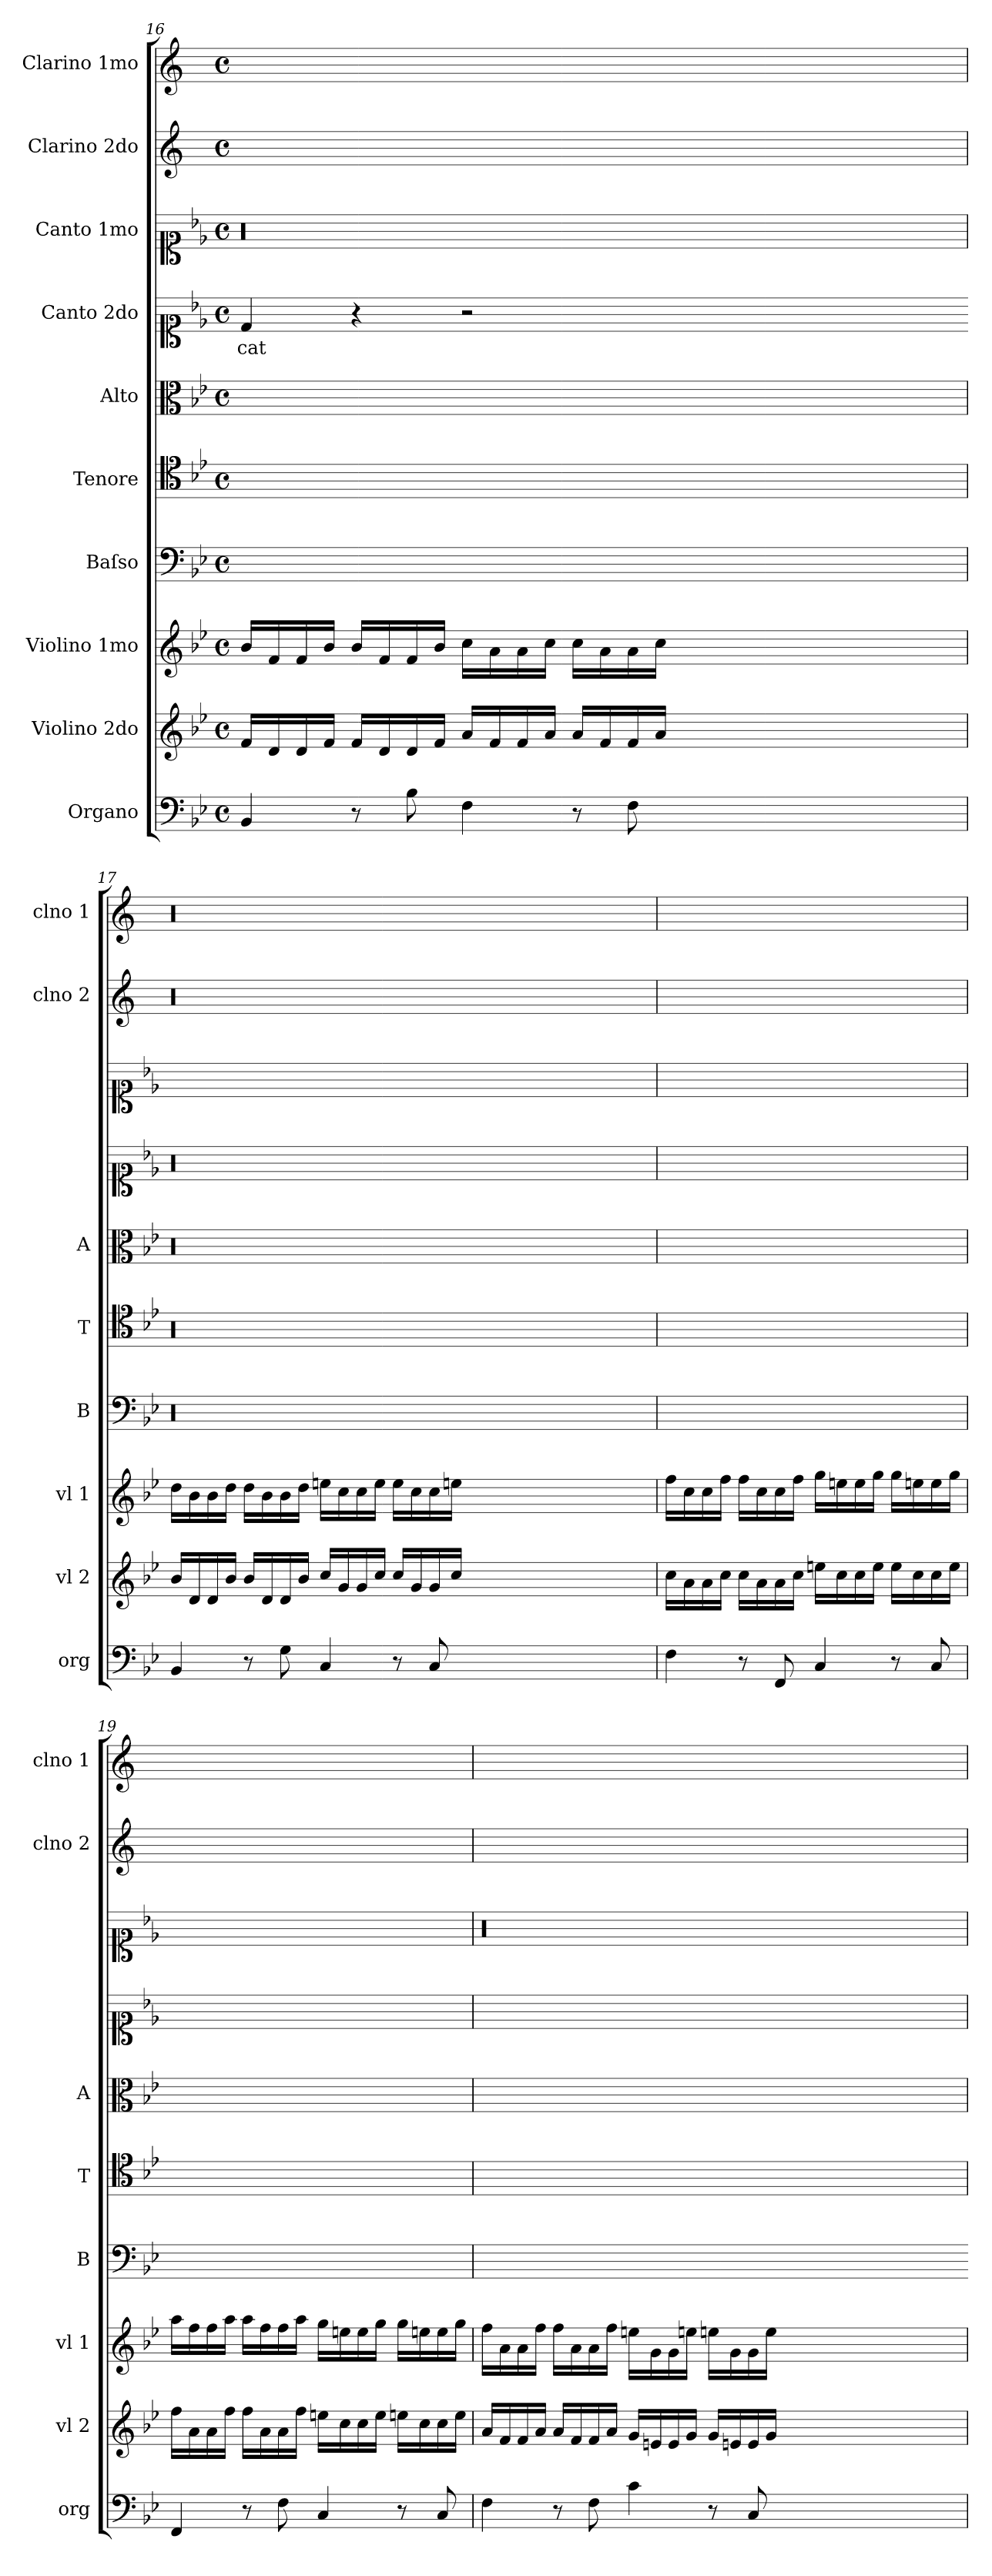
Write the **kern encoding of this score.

**kern	**kern	**kern	**kern	**kern	**kern	**kern	**text	**kern	**kern	**kern
*part10	*part9	*part8	*part7	*part6	*part5	*part4	*part4	*part3	*part2	*part1
*staff10	*staff9	*staff8	*staff7	*staff6	*staff5	*staff4	*staff4	*staff3	*staff2	*staff1
*I"Organo	*I"Violino 2do	*I"Violino 1mo	*I"Baſso	*I"Tenore	*I"Alto	*I"Canto 2do	*	*I"Canto 1mo	*I"Clarino 2do	*I"Clarino 1mo
*I'org	*I'vl 2	*I'vl 1	*I'B	*I'T	*I'A	*	*	*	*I'clno 2	*I'clno 1
*clefF4	*clefG2	*clefG2	*clefF4	*clefC4	*clefC3	*clefC1	*	*clefC1	*clefG2	*clefG2
*	*	*	*	*	*	*	*	*	*ITrd1c2	*ITrd1c2
*k[b-e-]	*k[b-e-]	*k[b-e-]	*k[b-e-]	*k[b-e-]	*k[b-e-]	*k[b-e-]	*	*k[b-e-]	*k[b-e-]	*k[b-e-]
*M4/4	*M4/4	*M4/4	*M4/4	*M4/4	*M4/4	*M4/4	*	*M4/4	*M4/4	*M4/4
*met(c)	*met(c)	*met(c)	*met(c)	*met(c)	*met(c)	*met(c)	*	*met(c)	*met(c)	*met(c)
=16	=16	=16	=16	=16	=16	=16	=16	=16	=16	=16
4BB-/	16f/LL	16b-/LL	00ryy	00ryy	00ryy	4d/	-cat	00r	00ryy	00ryy
.	16d/	16f/	.	.	.	.	.	.	.	.
.	16d/	16f/	.	.	.	.	.	.	.	.
.	16f/JJ	16b-/JJ	.	.	.	.	.	.	.	.
8r	16f/LL	16b-/LL	.	.	.	4r	.	.	.	.
.	16d/	16f/	.	.	.	.	.	.	.	.
8B-\	16d/	16f/	.	.	.	.	.	.	.	.
.	16f/JJ	16b-/JJ	.	.	.	.	.	.	.	.
4F\	16a/LL	16cc\LL	.	.	.	2r	.	.	.	.
.	16f/	16a\	.	.	.	.	.	.	.	.
.	16f/	16a\	.	.	.	.	.	.	.	.
.	16a/JJ	16cc\JJ	.	.	.	.	.	.	.	.
8r	16a/LL	16cc\LL	.	.	.	.	.	.	.	.
.	16f/	16a\	.	.	.	.	.	.	.	.
8F\	16f/	16a\	.	.	.	.	.	.	.	.
.	16a/JJ	16cc\JJ	.	.	.	.	.	.	.	.
0.ryy	0.ryy	0.ryy	.	.	.	0.ryy	.	.	.	.
=17	=17	=17	=17	=17	=17	=17-	=17	=17	=17	=17
4BB-/	16b-/LL	16dd\LL	00r	00r	00r	00r	.	00ryy	00r	00r
.	16d/	16b-\	.	.	.	.	.	.	.	.
.	16d/	16b-\	.	.	.	.	.	.	.	.
.	16b-/JJ	16dd\JJ	.	.	.	.	.	.	.	.
8r	16b-/LL	16dd\LL	.	.	.	.	.	.	.	.
.	16d/	16b-\	.	.	.	.	.	.	.	.
8G\	16d/	16b-\	.	.	.	.	.	.	.	.
.	16b-/JJ	16dd\JJ	.	.	.	.	.	.	.	.
4C/	16cc/LL	16een\LL	.	.	.	.	.	.	.	.
.	16g/	16cc\	.	.	.	.	.	.	.	.
.	16g/	16cc\	.	.	.	.	.	.	.	.
.	16cc/JJ	16ee\JJ	.	.	.	.	.	.	.	.
8r	16cc/LL	16ee\LL	.	.	.	.	.	.	.	.
.	16g/	16cc\	.	.	.	.	.	.	.	.
8C/	16g/	16cc\	.	.	.	.	.	.	.	.
.	16cc/JJ	16een\JJ	.	.	.	.	.	.	.	.
0.ryy	0.ryy	0.ryy	.	.	.	.	.	.	.	.
=18	=18	=18	=18	=18	=18	=18	=18	=18	=18	=18
4F\	16cc\LL	16ff\LL	1ryy	1ryy	1ryy	1ryy	.	1ryy	1ryy	1ryy
.	16a\	16cc\	.	.	.	.	.	.	.	.
.	16a\	16cc\	.	.	.	.	.	.	.	.
.	16cc\JJ	16ff\JJ	.	.	.	.	.	.	.	.
8r	16cc\LL	16ff\LL	.	.	.	.	.	.	.	.
.	16a\	16cc\	.	.	.	.	.	.	.	.
8FF/	16a\	16cc\	.	.	.	.	.	.	.	.
.	16cc\JJ	16ff\JJ	.	.	.	.	.	.	.	.
4C/	16een\LL	16gg\LL	.	.	.	.	.	.	.	.
.	16cc\	16een\	.	.	.	.	.	.	.	.
.	16cc\	16ee\	.	.	.	.	.	.	.	.
.	16ee\JJ	16gg\JJ	.	.	.	.	.	.	.	.
8r	16ee\LL	16gg\LL	.	.	.	.	.	.	.	.
.	16cc\	16een\	.	.	.	.	.	.	.	.
8C/	16cc\	16ee\	.	.	.	.	.	.	.	.
.	16ee\JJ	16gg\JJ	.	.	.	.	.	.	.	.
=19	=19	=19	=19	=19	=19	=19	=19	=19	=19	=19
4FF/	16ff\LL	16aa\LL	1ryy	1ryy	1ryy	1ryy	.	1ryy	1ryy	1ryy
.	16a\	16ff\	.	.	.	.	.	.	.	.
.	16a\	16ff\	.	.	.	.	.	.	.	.
.	16ff\JJ	16aa\JJ	.	.	.	.	.	.	.	.
8r	16ff\LL	16aa\LL	.	.	.	.	.	.	.	.
.	16a\	16ff\	.	.	.	.	.	.	.	.
8F\	16a\	16ff\	.	.	.	.	.	.	.	.
.	16ff\JJ	16aa\JJ	.	.	.	.	.	.	.	.
4C/	16een\LL	16gg\LL	.	.	.	.	.	.	.	.
.	16cc\	16een\	.	.	.	.	.	.	.	.
.	16cc\	16ee\	.	.	.	.	.	.	.	.
.	16ee\JJ	16gg\JJ	.	.	.	.	.	.	.	.
8r	16een\LL	16gg\LL	.	.	.	.	.	.	.	.
.	16cc\	16een\	.	.	.	.	.	.	.	.
8C/	16cc\	16ee\	.	.	.	.	.	.	.	.
.	16ee\JJ	16gg\JJ	.	.	.	.	.	.	.	.
=20	=20	=20	=20	=20	=20	=20	=20	=20	=20	=20
4F\	16a/LL	16ff\LL	00ryy	00ryy	00ryy	00ryy	.	00r	00ryy	00ryy
.	16f/	16a\	.	.	.	.	.	.	.	.
.	16f/	16a\	.	.	.	.	.	.	.	.
.	16a/JJ	16ff\JJ	.	.	.	.	.	.	.	.
8r	16a/LL	16ff\LL	.	.	.	.	.	.	.	.
.	16f/	16a\	.	.	.	.	.	.	.	.
8F\	16f/	16a\	.	.	.	.	.	.	.	.
.	16a/JJ	16ff\JJ	.	.	.	.	.	.	.	.
4c\	16g/LL	16een\LL	.	.	.	.	.	.	.	.
.	16en/	16g\	.	.	.	.	.	.	.	.
.	16e/	16g\	.	.	.	.	.	.	.	.
.	16g/JJ	16een\JJ	.	.	.	.	.	.	.	.
8r	16g/LL	16een\LL	.	.	.	.	.	.	.	.
.	16en/	16g\	.	.	.	.	.	.	.	.
8C/	16e/	16g\	.	.	.	.	.	.	.	.
.	16g/JJ	16ee\JJ	.	.	.	.	.	.	.	.
0.ryy	0.ryy	0.ryy	.	.	.	.	.	.	.	.
=	=	=	=-	=	=	=	=	=	=	=
*-	*-	*-	*-	*-	*-	*-	*-	*-	*-	*-
